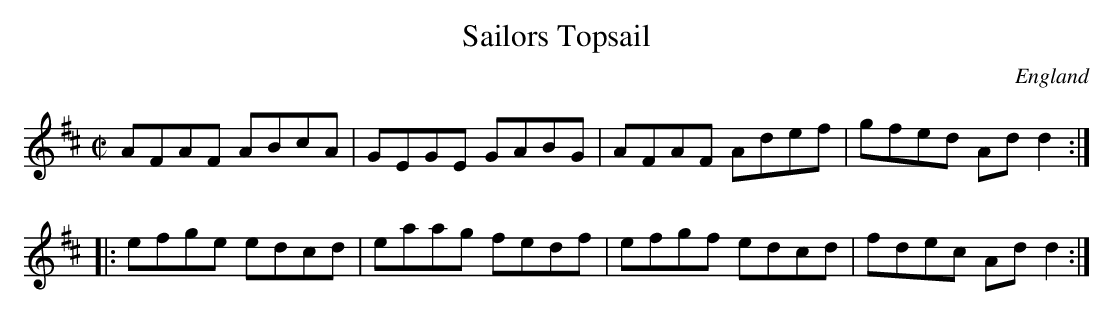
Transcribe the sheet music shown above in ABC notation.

X:1
T:Sailors Topsail
M:C|
O:England
K:D major
AFAF ABcA|GEGE GABG| AFAF Adef|gfed Add2:|
|:efge edcd|eaag fedf|efgf edcd|fdec Add2:|
